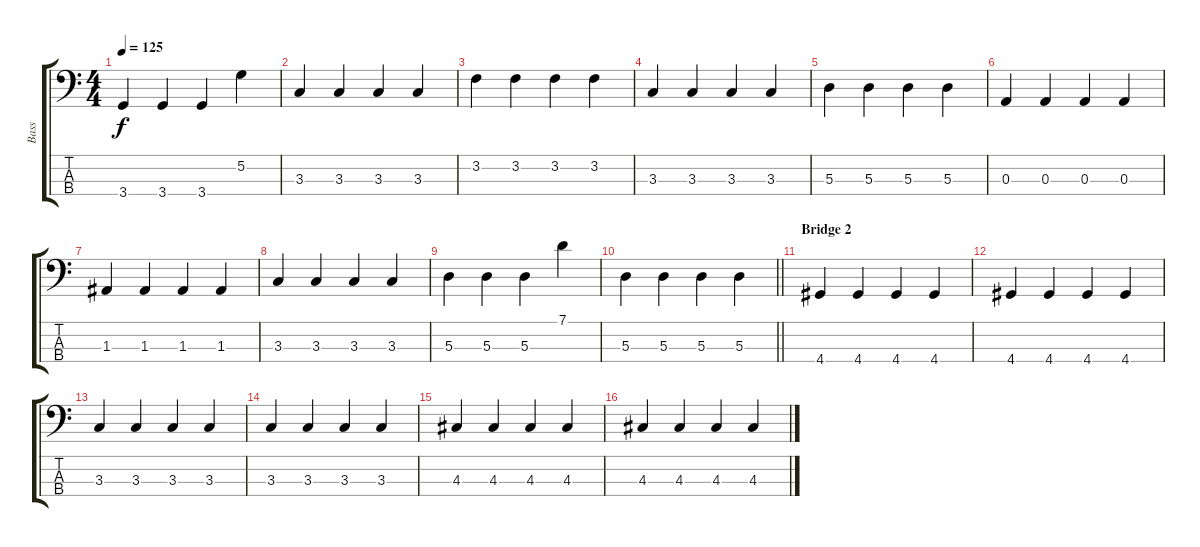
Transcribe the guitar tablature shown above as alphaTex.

\track ("Bass" "Bass") {instrument acousticguitarnylon}
\staff {score tabs}
\tuning (G2 D2 A1 E1) {hide}
\ts (4 4)
\tempo 125
\clef f4
\ks c
3.4.4{dy f} 3.4.4 3.4.4 5.2.4 |
3.3.4 3.3.4 3.3.4 3.3.4 |
3.2.4 3.2.4 3.2.4 3.2.4 |
3.3.4 3.3.4 3.3.4 3.3.4 |
5.3.4 5.3.4 5.3.4 5.3.4 |
0.3.4 0.3.4 0.3.4 0.3.4 |
1.3.4 1.3.4 1.3.4 1.3.4 |
3.3.4 3.3.4 3.3.4 3.3.4 |
5.3.4 5.3.4 5.3.4 7.1.4 |
\barLineRight lightlight
5.3.4 5.3.4 5.3.4 5.3.4 |
\section ("" "Bridge 2")
4.4.4 4.4.4 4.4.4 4.4.4 |
4.4.4 4.4.4 4.4.4 4.4.4 |
3.3.4 3.3.4 3.3.4 3.3.4 |
3.3.4 3.3.4 3.3.4 3.3.4 |
4.3.4 4.3.4 4.3.4 4.3.4 |
4.3.4 4.3.4 4.3.4 4.3.4
